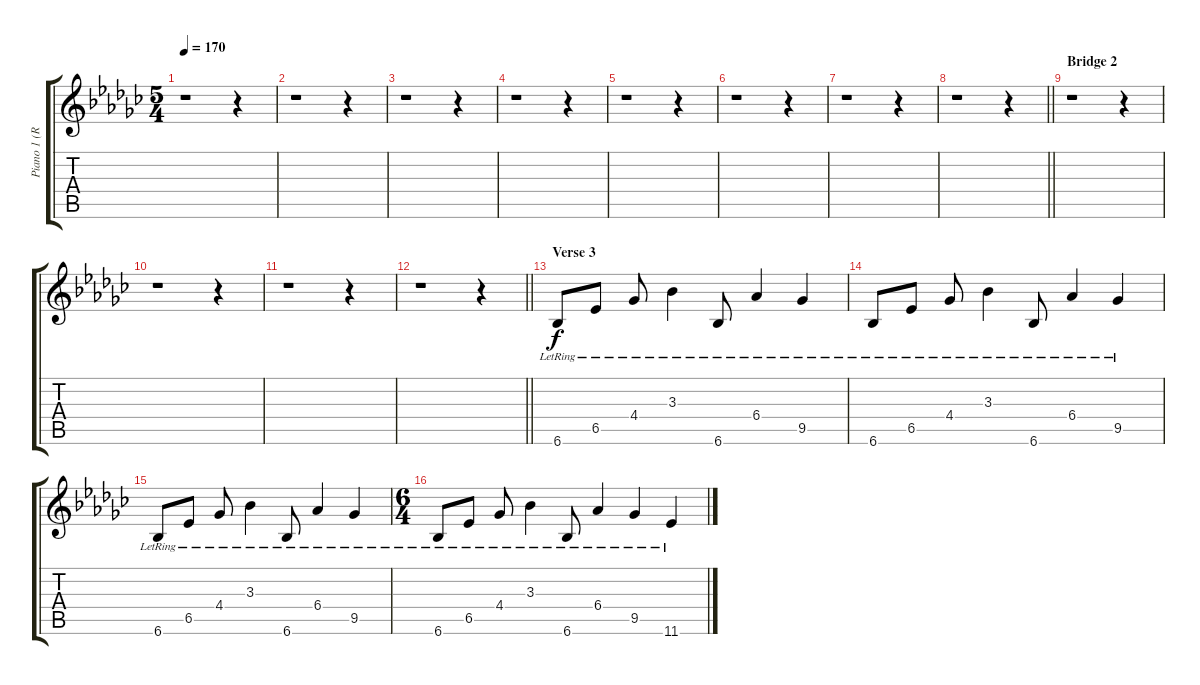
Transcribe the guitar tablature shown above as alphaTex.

\track ("Piano 1 (Right Hand)" "Piano 1 (R") {instrument electricpiano1}
\staff {score tabs}
\tuning (E5 B4 G4 D4 A3 E3) {hide}
\ts (5 4)
\tempo 170
\clef g2
\ks gb
r.1{dy f} r.4 |
r.1 r.4 |
r.1 r.4 |
r.1 r.4 |
r.1 r.4 |
r.1 r.4 |
r.1 r.4 |
\barLineRight lightlight
r.1 r.4 |
\section ("" "Bridge 2")
r.1 r.4 |
r.1 r.4 |
r.1 r.4 |
\barLineRight lightlight
r.1 r.4 |
\section ("" "Verse 3")
6.6{lr}.8 6.5{lr}.8 4.4{lr}.8 3.3{lr}.4 6.6{lr}.8 6.4{lr}.4 9.5{lr}.4 |
6.6{lr}.8 6.5{lr}.8 4.4{lr}.8 3.3{lr}.4 6.6{lr}.8 6.4{lr}.4 9.5{lr}.4 |
6.6{lr}.8 6.5{lr}.8 4.4{lr}.8 3.3{lr}.4 6.6{lr}.8 6.4{lr}.4 9.5{lr}.4 |
\ts (6 4)
6.6{lr}.8 6.5{lr}.8 4.4{lr}.8 3.3{lr}.4 6.6{lr}.8 6.4{lr}.4 9.5{lr}.4 11.6{lr}.4
